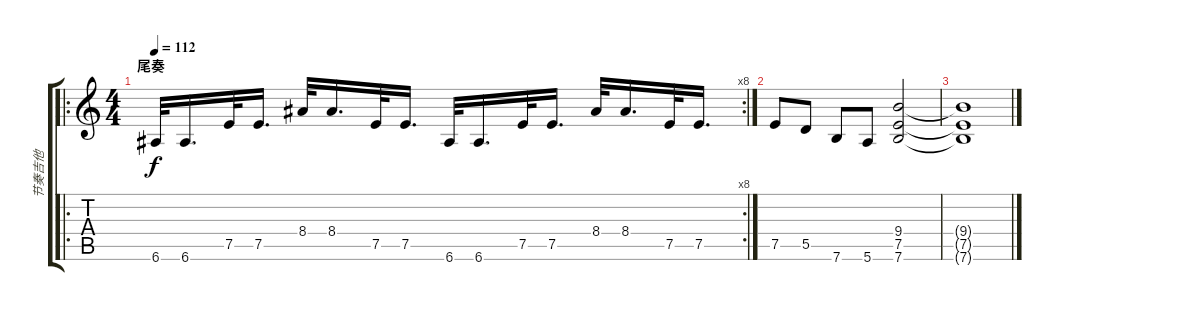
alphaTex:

\track ("节奏吉他 " "节奏吉他 ") {instrument distortionguitar}
\staff {score tabs}
\tuning (E4 B3 G3 D3 A2 E2) {hide}
\ro
\rc 8
\ts (4 4)
\section ("" "尾奏")
\tempo 112
\clef g2
\ks c
6.6.32{dy f} 6.6.16{d} 7.5.32 7.5.16{d} 8.4.32 8.4.16{d} 7.5.32 7.5.16{d} 6.6.32 6.6.16{d} 7.5.32 7.5.16{d} 8.4.32 8.4.16{d} 7.5.32 7.5.16{d} |
7.5.8 5.5.8 7.6.8 5.6.8 (9.4 7.5 7.6).2 |
(9.4{t} 7.5{t} 7.6{t}).1
